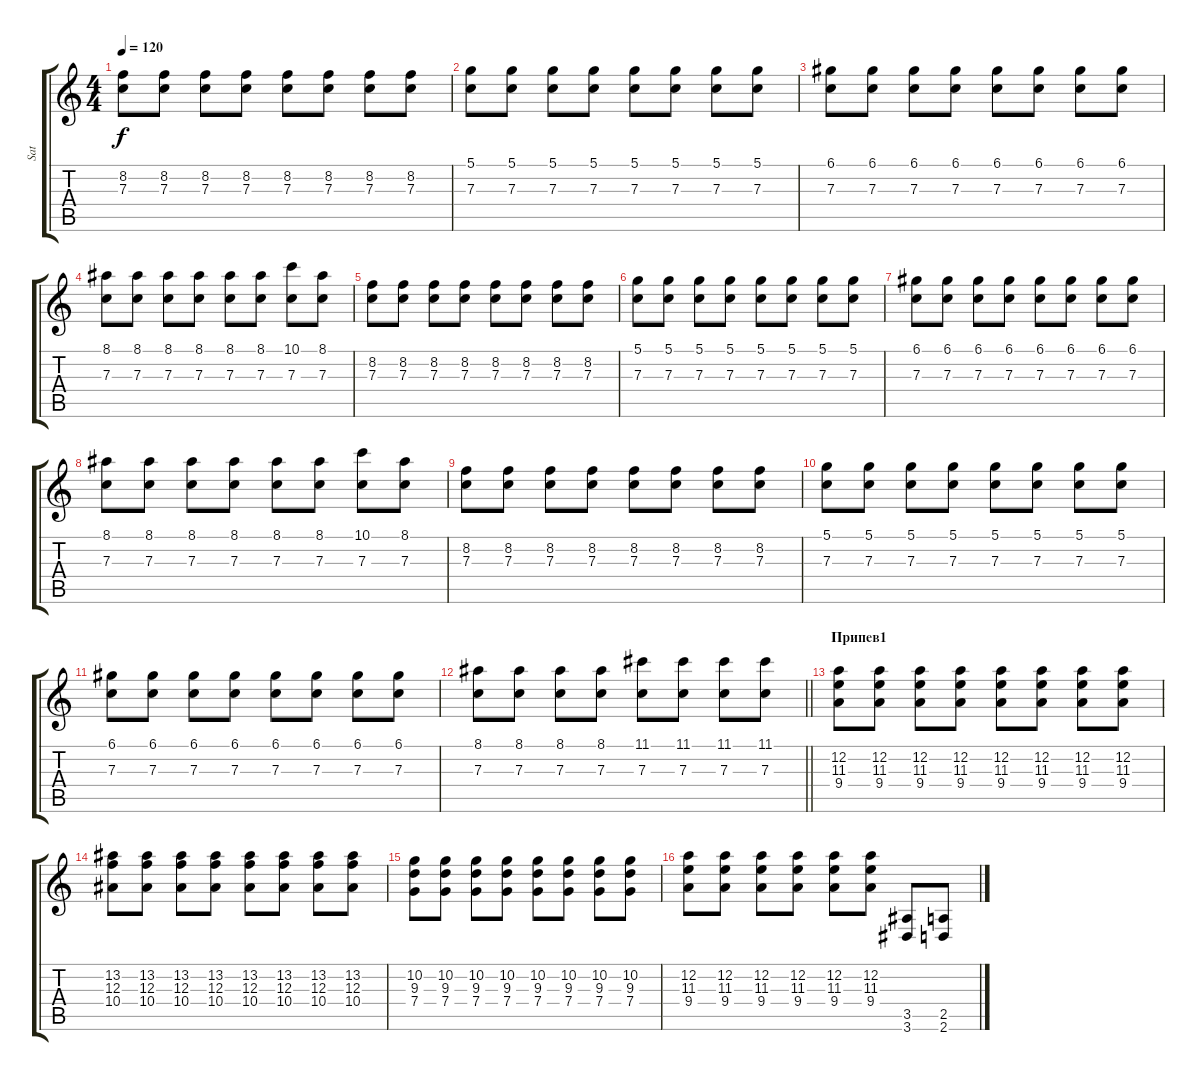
\track ("Sat" "Sat") {instrument acousticguitarsteel}
\staff {score tabs}
\tuning (D4 A3 F3 C3 G2 C2) {hide}
\ts (4 4)
\tempo 120
\clef g2
\ks c
(8.2 7.3).8{dy f} (8.2 7.3).8 (8.2 7.3).8 (8.2 7.3).8 (8.2 7.3).8 (8.2 7.3).8 (8.2 7.3).8 (8.2 7.3).8 |
(5.1 7.3).8 (5.1 7.3).8 (5.1 7.3).8 (5.1 7.3).8 (5.1 7.3).8 (5.1 7.3).8 (5.1 7.3).8 (5.1 7.3).8 |
(6.1 7.3).8 (6.1 7.3).8 (6.1 7.3).8 (6.1 7.3).8 (6.1 7.3).8 (6.1 7.3).8 (6.1 7.3).8 (6.1 7.3).8 |
(8.1 7.3).8 (8.1 7.3).8 (8.1 7.3).8 (8.1 7.3).8 (8.1 7.3).8 (8.1 7.3).8 (10.1 7.3).8 (8.1 7.3).8 |
(8.2 7.3).8 (8.2 7.3).8 (8.2 7.3).8 (8.2 7.3).8 (8.2 7.3).8 (8.2 7.3).8 (8.2 7.3).8 (8.2 7.3).8 |
(5.1 7.3).8 (5.1 7.3).8 (5.1 7.3).8 (5.1 7.3).8 (5.1 7.3).8 (5.1 7.3).8 (5.1 7.3).8 (5.1 7.3).8 |
(6.1 7.3).8 (6.1 7.3).8 (6.1 7.3).8 (6.1 7.3).8 (6.1 7.3).8 (6.1 7.3).8 (6.1 7.3).8 (6.1 7.3).8 |
(8.1 7.3).8 (8.1 7.3).8 (8.1 7.3).8 (8.1 7.3).8 (8.1 7.3).8 (8.1 7.3).8 (10.1 7.3).8 (8.1 7.3).8 |
(8.2 7.3).8 (8.2 7.3).8 (8.2 7.3).8 (8.2 7.3).8 (8.2 7.3).8 (8.2 7.3).8 (8.2 7.3).8 (8.2 7.3).8 |
(5.1 7.3).8 (5.1 7.3).8 (5.1 7.3).8 (5.1 7.3).8 (5.1 7.3).8 (5.1 7.3).8 (5.1 7.3).8 (5.1 7.3).8 |
(6.1 7.3).8 (6.1 7.3).8 (6.1 7.3).8 (6.1 7.3).8 (6.1 7.3).8 (6.1 7.3).8 (6.1 7.3).8 (6.1 7.3).8 |
\barLineRight lightlight
(8.1 7.3).8 (8.1 7.3).8 (8.1 7.3).8 (8.1 7.3).8 (11.1 7.3).8 (11.1 7.3).8 (11.1 7.3).8 (11.1 7.3).8 |
\section ("" "Припев1")
(12.2 11.3 9.4).8{instrument distortionguitar} (12.2 11.3 9.4).8 (12.2 11.3 9.4).8 (12.2 11.3 9.4).8 (12.2 11.3 9.4).8 (12.2 11.3 9.4).8 (12.2 11.3 9.4).8 (12.2 11.3 9.4).8 |
(13.2 12.3 10.4).8 (13.2 12.3 10.4).8 (13.2 12.3 10.4).8 (13.2 12.3 10.4).8 (13.2 12.3 10.4).8 (13.2 12.3 10.4).8 (13.2 12.3 10.4).8 (13.2 12.3 10.4).8 |
(10.2 9.3 7.4).8 (10.2 9.3 7.4).8 (10.2 9.3 7.4).8 (10.2 9.3 7.4).8 (10.2 9.3 7.4).8 (10.2 9.3 7.4).8 (10.2 9.3 7.4).8 (10.2 9.3 7.4).8 |
(12.2 11.3 9.4).8 (12.2 11.3 9.4).8 (12.2 11.3 9.4).8 (12.2 11.3 9.4).8 (12.2 11.3 9.4).8 (12.2 11.3 9.4).8 (3.5 3.6).8 (2.5 2.6).8
